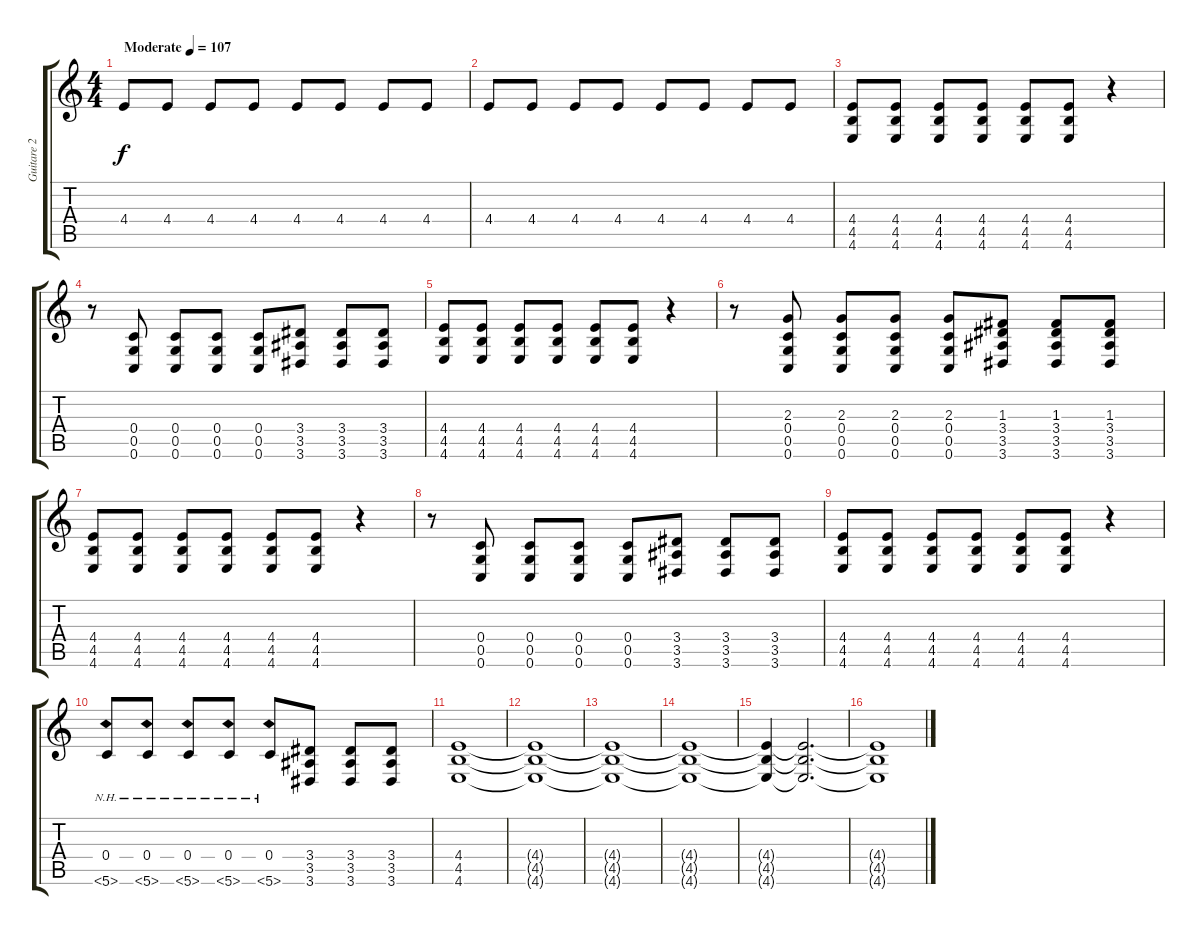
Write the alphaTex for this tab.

\track ("Guitare 2" "Guitare 2") {instrument overdrivenguitar}
\staff {score tabs}
\tuning (D4 A3 F3 C3 G2 C2) {hide}
\ts (4 4)
\tempo (107 "Moderate")
\clef g2
\ks c
4.4.8{dy f instrument overdrivenguitar} 4.4.8 4.4.8 4.4.8 4.4.8 4.4.8 4.4.8 4.4.8 |
4.4.8 4.4.8 4.4.8 4.4.8 4.4.8 4.4.8 4.4.8 4.4.8 |
(4.4 4.5 4.6).8 (4.4 4.5 4.6).8 (4.4 4.5 4.6).8 (4.4 4.5 4.6).8 (4.4 4.5 4.6).8 (4.4 4.5 4.6).8 r.4 |
r.8 (0.4 0.5 0.6).8 (0.4 0.5 0.6).8 (0.4 0.5 0.6).8 (0.4 0.5 0.6).8 (3.4 3.5 3.6).8 (3.4 3.5 3.6).8 (3.4 3.5 3.6).8 |
(4.4 4.5 4.6).8 (4.4 4.5 4.6).8 (4.4 4.5 4.6).8 (4.4 4.5 4.6).8 (4.4 4.5 4.6).8 (4.4 4.5 4.6).8 r.4 |
r.8 (2.3 0.4 0.5 0.6).8 (2.3 0.4 0.5 0.6).8 (2.3 0.4 0.5 0.6).8 (2.3 0.4 0.5 0.6).8 (1.3 3.4 3.5 3.6).8 (1.3 3.4 3.5 3.6).8 (1.3 3.4 3.5 3.6).8 |
(4.4 4.5 4.6).8 (4.4 4.5 4.6).8 (4.4 4.5 4.6).8 (4.4 4.5 4.6).8 (4.4 4.5 4.6).8 (4.4 4.5 4.6).8 r.4 |
r.8 (0.4 0.5 0.6).8 (0.4 0.5 0.6).8 (0.4 0.5 0.6).8 (0.4 0.5 0.6).8 (3.4 3.5 3.6).8 (3.4 3.5 3.6).8 (3.4 3.5 3.6).8 |
(4.4 4.5 4.6).8 (4.4 4.5 4.6).8 (4.4 4.5 4.6).8 (4.4 4.5 4.6).8 (4.4 4.5 4.6).8 (4.4 4.5 4.6).8 r.4 |
(0.4 5.6{nh}).8 (0.4 5.6{nh}).8 (0.4 5.6{nh}).8 (0.4 5.6{nh}).8 (0.4 5.6{nh}).8 (3.4 3.5 3.6).8 (3.4 3.5 3.6).8 (3.4 3.5 3.6).8 |
(4.4 4.5 4.6).1 |
(4.4{t} 4.5{t} 4.6{t}).1{volume 6} |
(4.4{t} 4.5{t} 4.6{t}).1 |
(4.4{t} 4.5{t} 4.6{t}).1 |
(4.4{t} 4.5{t} 4.6{t}).4 (4.4{t} 4.5{t} 4.6{t}).2{d volume 0} |
(4.4{t} 4.5{t} 4.6{t}).1
